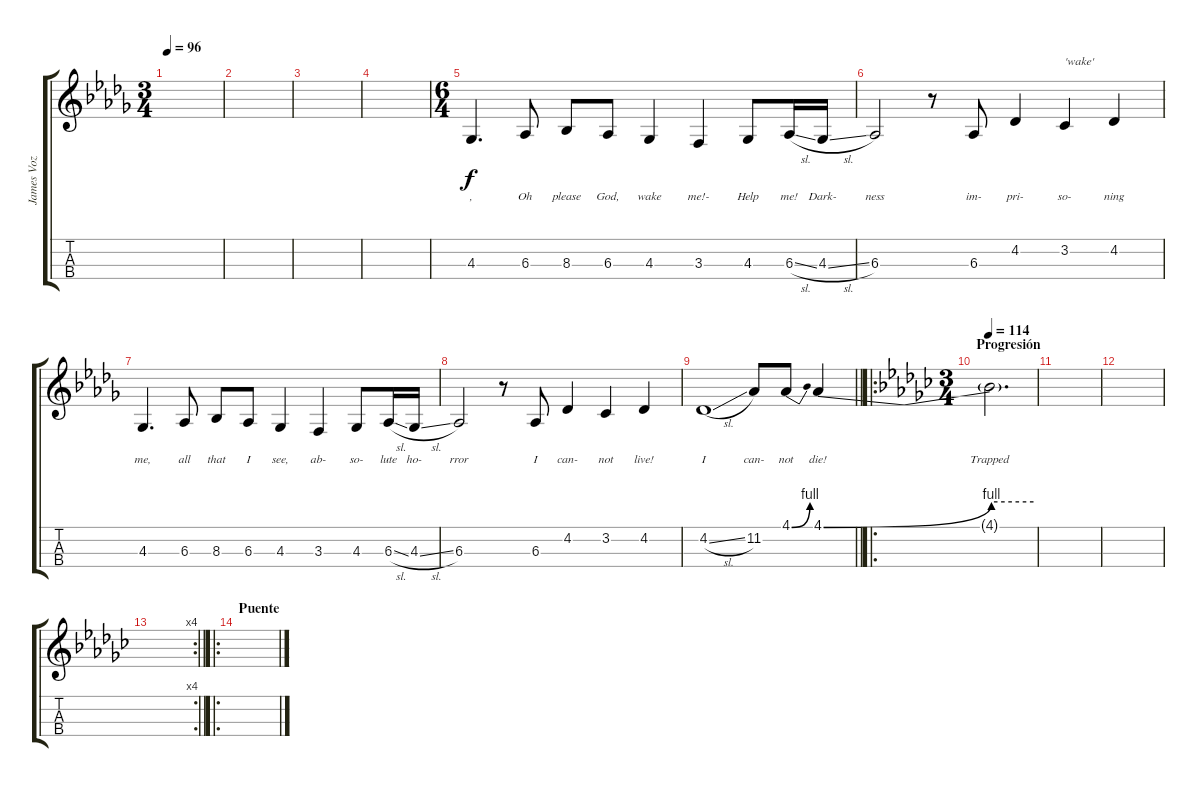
\track ("James Voz" "James Voz") {instrument harmonica}
\staff {score tabs}
\tuning (E4 A3 D3 G2) {hide}
\ts (3 4)
\tempo 96
\clef g2
\ks bbminor
|
|
|
|
\ts (6 4)
4.3.4{d lyrics (0 ",") lyrics (1 "") lyrics (2 "") lyrics (3 "") lyrics (4 "")} 6.3.8{lyrics (0 "Oh") lyrics (1 "") lyrics (2 "") lyrics (3 "") lyrics (4 "")} 8.3.8{lyrics (0 "please") lyrics (1 "") lyrics (2 "") lyrics (3 "") lyrics (4 "")} 6.3.8{lyrics (0 "God,") lyrics (1 "") lyrics (2 "") lyrics (3 "") lyrics (4 "")} 4.3.4{lyrics (0 "wake") lyrics (1 "") lyrics (2 "") lyrics (3 "") lyrics (4 "")} 3.3.4{lyrics (0 "me!-") lyrics (1 "") lyrics (2 "") lyrics (3 "") lyrics (4 "")} 4.3.8{lyrics (0 "Help") lyrics (1 "") lyrics (2 "") lyrics (3 "") lyrics (4 "")} 6.3{sl}.16{lyrics (0 "me!") lyrics (1 "") lyrics (2 "") lyrics (3 "") lyrics (4 "")} 4.3{sl}.16{lyrics (0 "Dark-") lyrics (1 "") lyrics (2 "") lyrics (3 "") lyrics (4 "")} |
6.3.2{lyrics (0 "ness") lyrics (1 "") lyrics (2 "") lyrics (3 "") lyrics (4 "")} r.8 6.3.8{lyrics (0 "im-") lyrics (1 "") lyrics (2 "") lyrics (3 "") lyrics (4 "")} 4.2.4{lyrics (0 "pri-") lyrics (1 "") lyrics (2 "") lyrics (3 "") lyrics (4 "")} 3.2.4{txt "'wake'" lyrics (0 "so-") lyrics (1 "") lyrics (2 "") lyrics (3 "") lyrics (4 "")} 4.2.4{lyrics (0 "ning") lyrics (1 "") lyrics (2 "") lyrics (3 "") lyrics (4 "")} |
4.3.4{d lyrics (0 "me,") lyrics (1 "") lyrics (2 "") lyrics (3 "") lyrics (4 "")} 6.3.8{lyrics (0 "all") lyrics (1 "") lyrics (2 "") lyrics (3 "") lyrics (4 "")} 8.3.8{lyrics (0 "that") lyrics (1 "") lyrics (2 "") lyrics (3 "") lyrics (4 "")} 6.3.8{lyrics (0 "I") lyrics (1 "") lyrics (2 "") lyrics (3 "") lyrics (4 "")} 4.3.4{lyrics (0 "see,") lyrics (1 "") lyrics (2 "") lyrics (3 "") lyrics (4 "")} 3.3.4{lyrics (0 "ab-") lyrics (1 "") lyrics (2 "") lyrics (3 "") lyrics (4 "")} 4.3.8{lyrics (0 "so-") lyrics (1 "") lyrics (2 "") lyrics (3 "") lyrics (4 "")} 6.3{sl}.16{lyrics (0 "lute") lyrics (1 "") lyrics (2 "") lyrics (3 "") lyrics (4 "")} 4.3{sl}.16{lyrics (0 "ho-") lyrics (1 "") lyrics (2 "") lyrics (3 "") lyrics (4 "")} |
6.3.2{lyrics (0 "rror") lyrics (1 "") lyrics (2 "") lyrics (3 "") lyrics (4 "")} r.8 6.3.8{lyrics (0 "I") lyrics (1 "") lyrics (2 "") lyrics (3 "") lyrics (4 "")} 4.2.4{lyrics (0 "can-") lyrics (1 "") lyrics (2 "") lyrics (3 "") lyrics (4 "")} 3.2.4{lyrics (0 "not") lyrics (1 "") lyrics (2 "") lyrics (3 "") lyrics (4 "")} 4.2.4{lyrics (0 "live!") lyrics (1 "") lyrics (2 "") lyrics (3 "") lyrics (4 "")} |
\barLineRight lightlight
4.2{sl}.1{lyrics (0 "I") lyrics (1 "") lyrics (2 "") lyrics (3 "") lyrics (4 "")} 11.2.8{lyrics (0 "can-") lyrics (1 "") lyrics (2 "") lyrics (3 "") lyrics (4 "")} 4.1{be (bend 0 0 60 4)}.8{lyrics (0 "not") lyrics (1 "") lyrics (2 "") lyrics (3 "") lyrics (4 "")} 4.1{be (bend 0 0 60 4)}.4{lyrics (0 "die!") lyrics (1 "") lyrics (2 "") lyrics (3 "") lyrics (4 "")} |
\ro
\ts (3 4)
\section ("" "Progresión")
\tempo 114
\ks gb
4.1{be (hold 0 4 60 4) t}.2{d lyrics (0 "Trapped") lyrics (1 "") lyrics (2 "") lyrics (3 "") lyrics (4 "")} |
|
|
\rc 4
\barLineRight lightlight
|
\ro
\section ("" "Puente")
